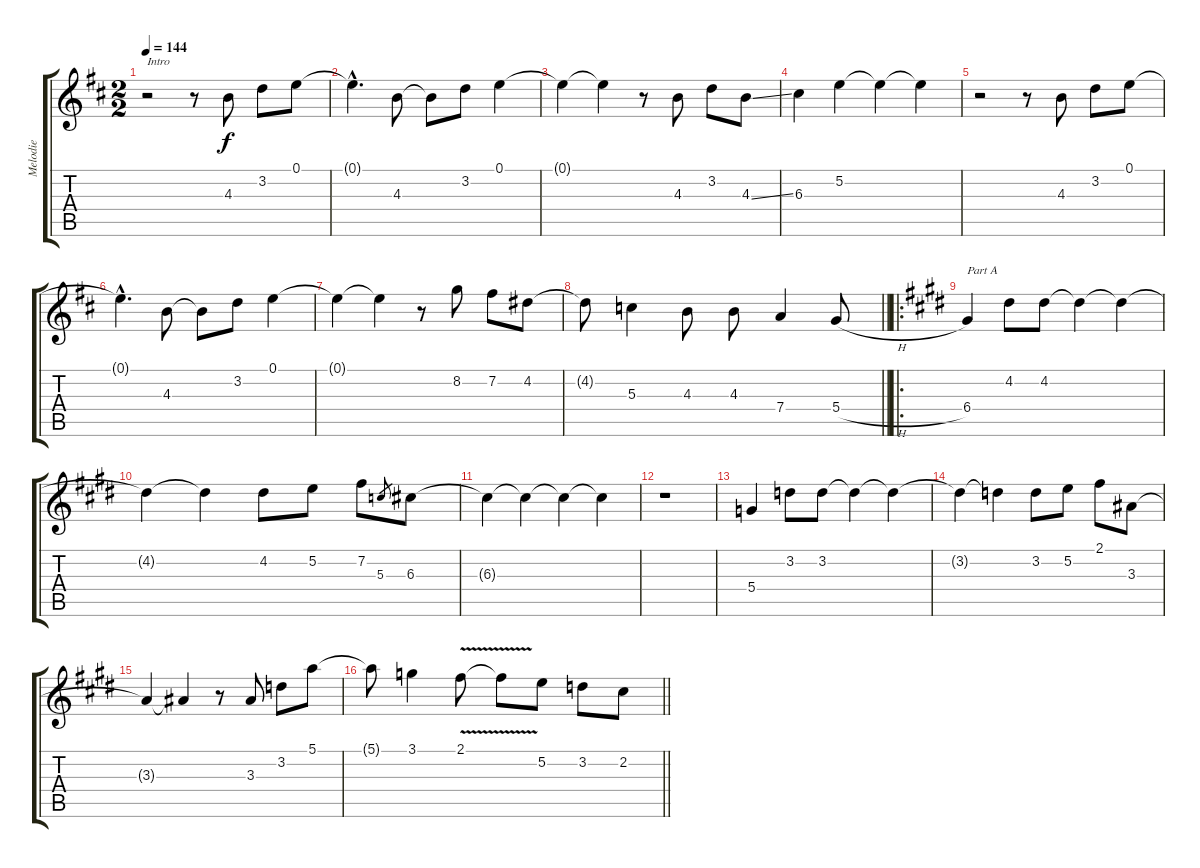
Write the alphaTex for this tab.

\track ("Melodie" "Melodie") {instrument acousticguitarnylon}
\staff {score tabs}
\tuning (E4 B3 G3 D3 A2 E2) {hide}
\ts (2 2)
\tempo 144
\clef g2
\ks d
r.2{txt "Intro" dy f instrument acousticguitarnylon} r.8 4.3.8 3.2.8 0.1.8 |
0.1{hac t}.4{d} 4.3.8 4.3{t}.8 3.2.8 0.1.4 |
0.1{t}.4 0.1{t}.4 r.8 4.3.8 3.2.8 4.3{ss}.8 |
6.3.4 5.2.4 5.2{t}.4 5.2{t}.4 |
r.2 r.8 4.3.8 3.2.8 0.1.8 |
0.1{hac t}.4{d} 4.3.8 4.3{t}.8 3.2.8 0.1.4 |
0.1{t}.4 0.1{t}.4 r.8 8.2.8 7.2.8 4.2.8 |
\barLineRight lightlight
4.2{t}.8 5.3.4 4.3.8 4.3.8 7.4.4 5.4{h}.8 |
\ro
\ks e
6.4.4{txt "Part A"} 4.2.8 4.2.8 4.2{t}.4 4.2{t}.4 |
4.2{t}.4 4.2{t}.4 4.2.8 5.2.8 7.2.8 5.3.8{gr} 6.3.8 |
6.3{t}.4 6.3{t}.4 6.3{t}.4 6.3{t}.4 |
r.1 |
5.4.4 3.2.8 3.2.8 3.2{t}.4 3.2{t}.4 |
3.2{t}.4 3.2{t}.4 3.2.8 5.2.8 2.1.8 3.3.8 |
3.3{t}.4 3.3{t}.4 r.8 3.3.8 3.2.8 5.1.8 |
\barLineRight lightlight
5.1{t}.8 3.1.4 2.1{v}.8 2.1{t}.8 5.2.8 3.2.8 2.2.8
